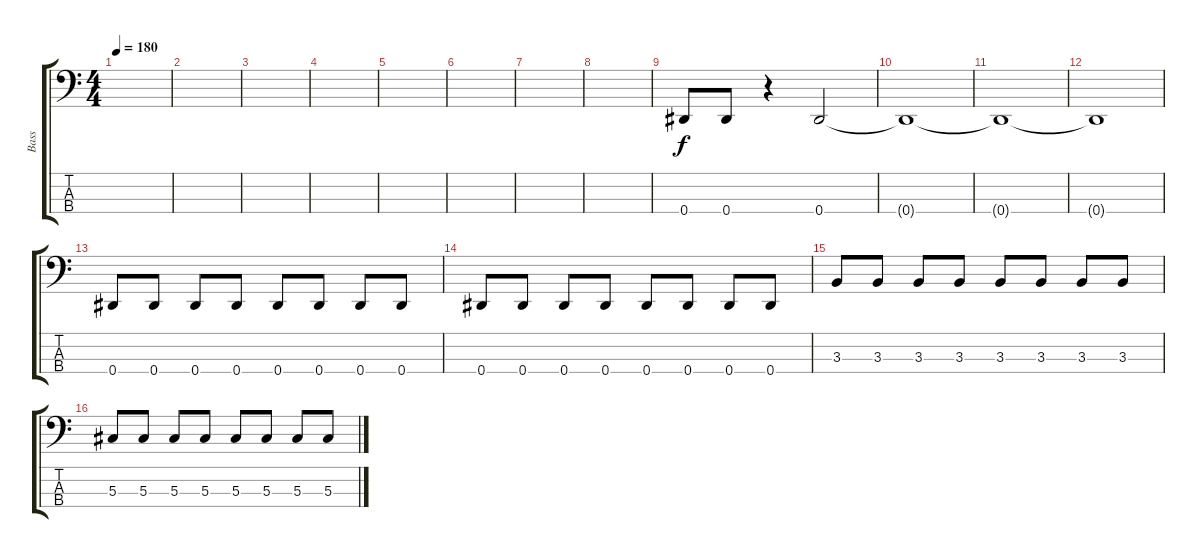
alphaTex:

\track ("Bass" "Bass") {instrument electricbasspick}
\staff {score tabs}
\tuning (Gb2 Db2 Ab1 Eb1) {hide}
\ts (4 4)
\tempo 180
\clef f4
\ks c
|
|
|
|
|
|
|
|
0.4.8 0.4.8 r.4 0.4.2 |
0.4{t}.1 |
0.4{t}.1 |
0.4{t}.1 |
0.4.8 0.4.8 0.4.8 0.4.8 0.4.8 0.4.8 0.4.8 0.4.8 |
0.4.8 0.4.8 0.4.8 0.4.8 0.4.8 0.4.8 0.4.8 0.4.8 |
3.3.8 3.3.8 3.3.8 3.3.8 3.3.8 3.3.8 3.3.8 3.3.8 |
5.3.8 5.3.8 5.3.8 5.3.8 5.3.8 5.3.8 5.3.8 5.3.8
